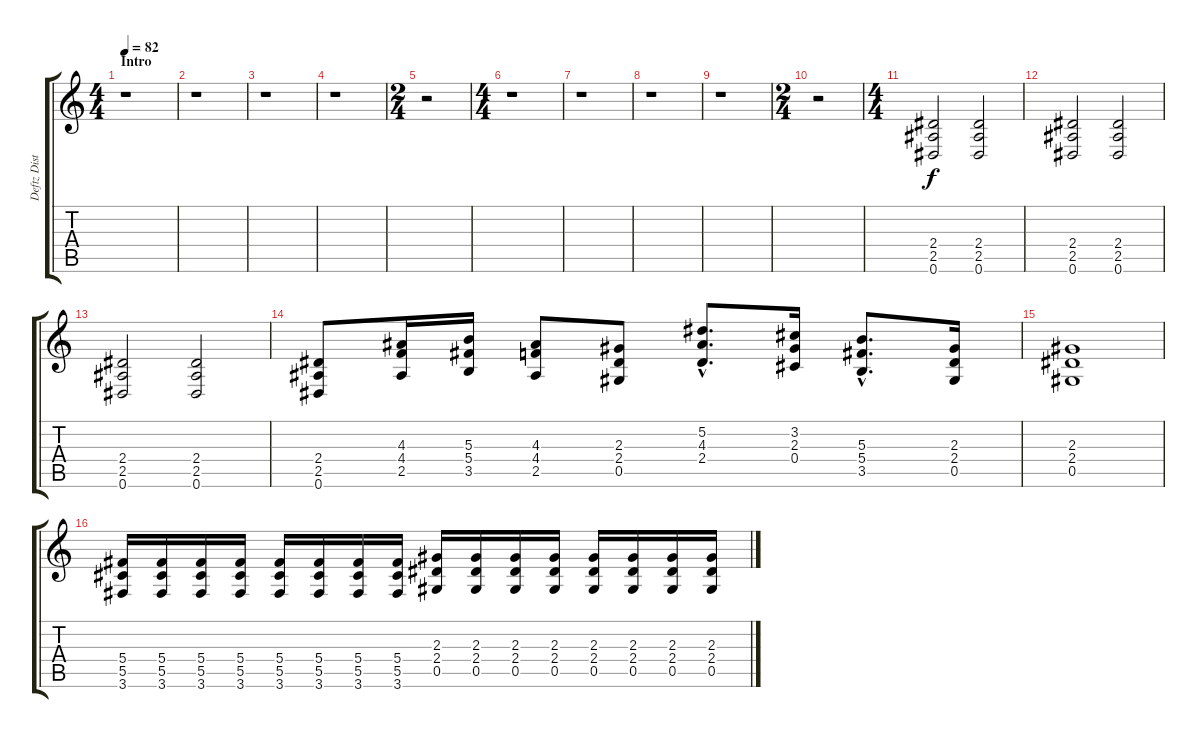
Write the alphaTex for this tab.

\track ("Deftz Dist." "Deftz Dist") {instrument distortionguitar}
\staff {score tabs}
\tuning (Eb4 Bb3 Gb3 Db3 Ab2 Eb2) {hide}
\ts (4 4)
\section ("" "Intro")
\tempo 82
\clef g2
\ks c
r.1{dy f instrument distortionguitar} |
r.1 |
r.1 |
r.1 |
\ts (2 4)
r.2 |
\ts (4 4)
r.1 |
r.1 |
r.1 |
r.1 |
\ts (2 4)
r.2 |
\ts (4 4)
(2.4 2.5 0.6).2 (2.4 2.5 0.6).2 |
(2.4 2.5 0.6).2 (2.4 2.5 0.6).2 |
(2.4 2.5 0.6).2 (2.4 2.5 0.6).2 |
(2.4 2.5 0.6).8 (4.3 4.4 2.5).16 (5.3 5.4 3.5).16 (4.3 4.4 2.5).8 (2.3 2.4 0.5).8 (5.2{hac} 4.3{hac} 2.4{hac}).8{d} (3.2 2.3 0.4).16 (5.3{hac} 5.4{hac} 3.5{hac}).8{d} (2.3 2.4 0.5).16 |
(2.3 2.4 0.5).1 |
(5.4 5.5 3.6).16 (5.4 5.5 3.6).16 (5.4 5.5 3.6).16 (5.4 5.5 3.6).16 (5.4 5.5 3.6).16 (5.4 5.5 3.6).16 (5.4 5.5 3.6).16 (5.4 5.5 3.6).16 (2.3 2.4 0.5).16 (2.3 2.4 0.5).16 (2.3 2.4 0.5).16 (2.3 2.4 0.5).16 (2.3 2.4 0.5).16 (2.3 2.4 0.5).16 (2.3 2.4 0.5).16 (2.3 2.4 0.5).16
